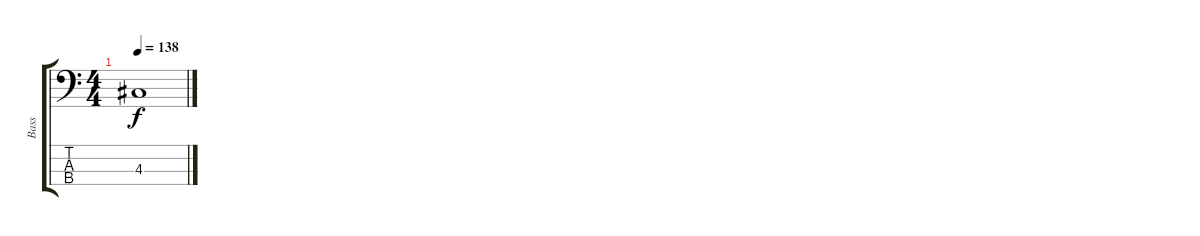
\track ("Bass" "Bass") {mute instrument electricbassfinger}
\staff {score tabs}
\tuning (G2 D2 A1 E1) {hide}
\ts (4 4)
\tempo 138
\clef f4
\ks c
4.3{t}.1{dy f}
